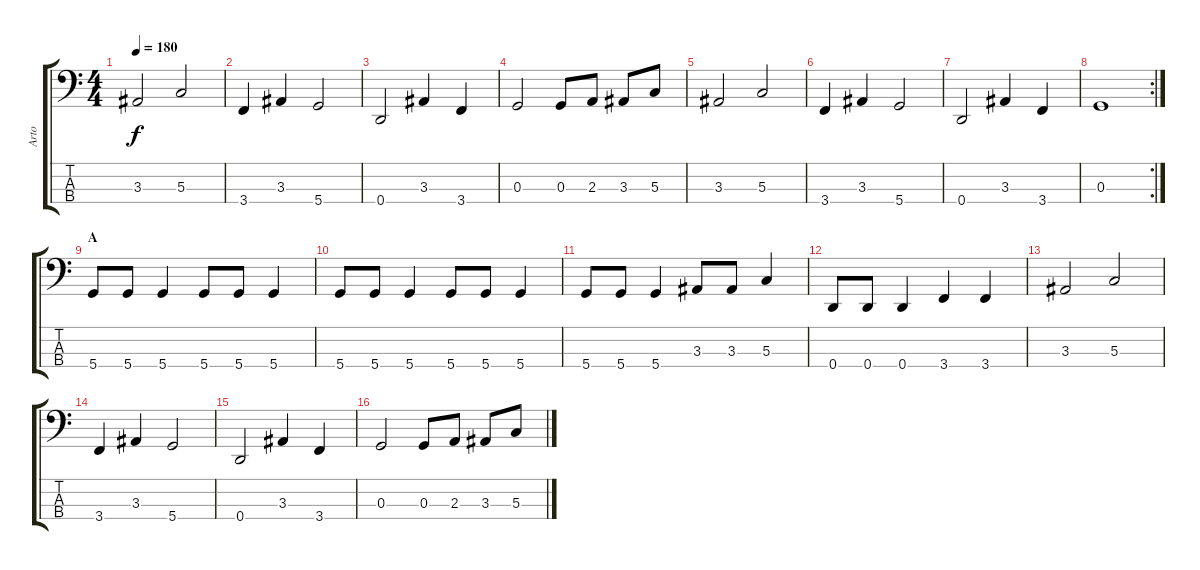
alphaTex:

\track ("Arto" "Arto") {instrument electricbasspick}
\staff {score tabs}
\tuning (F2 C2 G1 D1) {hide}
\ts (4 4)
\tempo 180
\clef f4
\ks c
3.3.2{dy f} 5.3.2 |
3.4.4 3.3.4 5.4.2 |
0.4.2 3.3.4 3.4.4 |
0.3.2 0.3.8 2.3.8 3.3.8 5.3.8 |
3.3.2 5.3.2 |
3.4.4 3.3.4 5.4.2 |
0.4.2 3.3.4 3.4.4 |
\rc 2
0.3.1 |
\section ("" "A")
5.4.8 5.4.8 5.4.4 5.4.8 5.4.8 5.4.4 |
5.4.8 5.4.8 5.4.4 5.4.8 5.4.8 5.4.4 |
5.4.8 5.4.8 5.4.4 3.3.8 3.3.8 5.3.4 |
0.4.8 0.4.8 0.4.4 3.4.4 3.4.4 |
3.3.2 5.3.2 |
3.4.4 3.3.4 5.4.2 |
0.4.2 3.3.4 3.4.4 |
0.3.2 0.3.8 2.3.8 3.3.8 5.3.8
